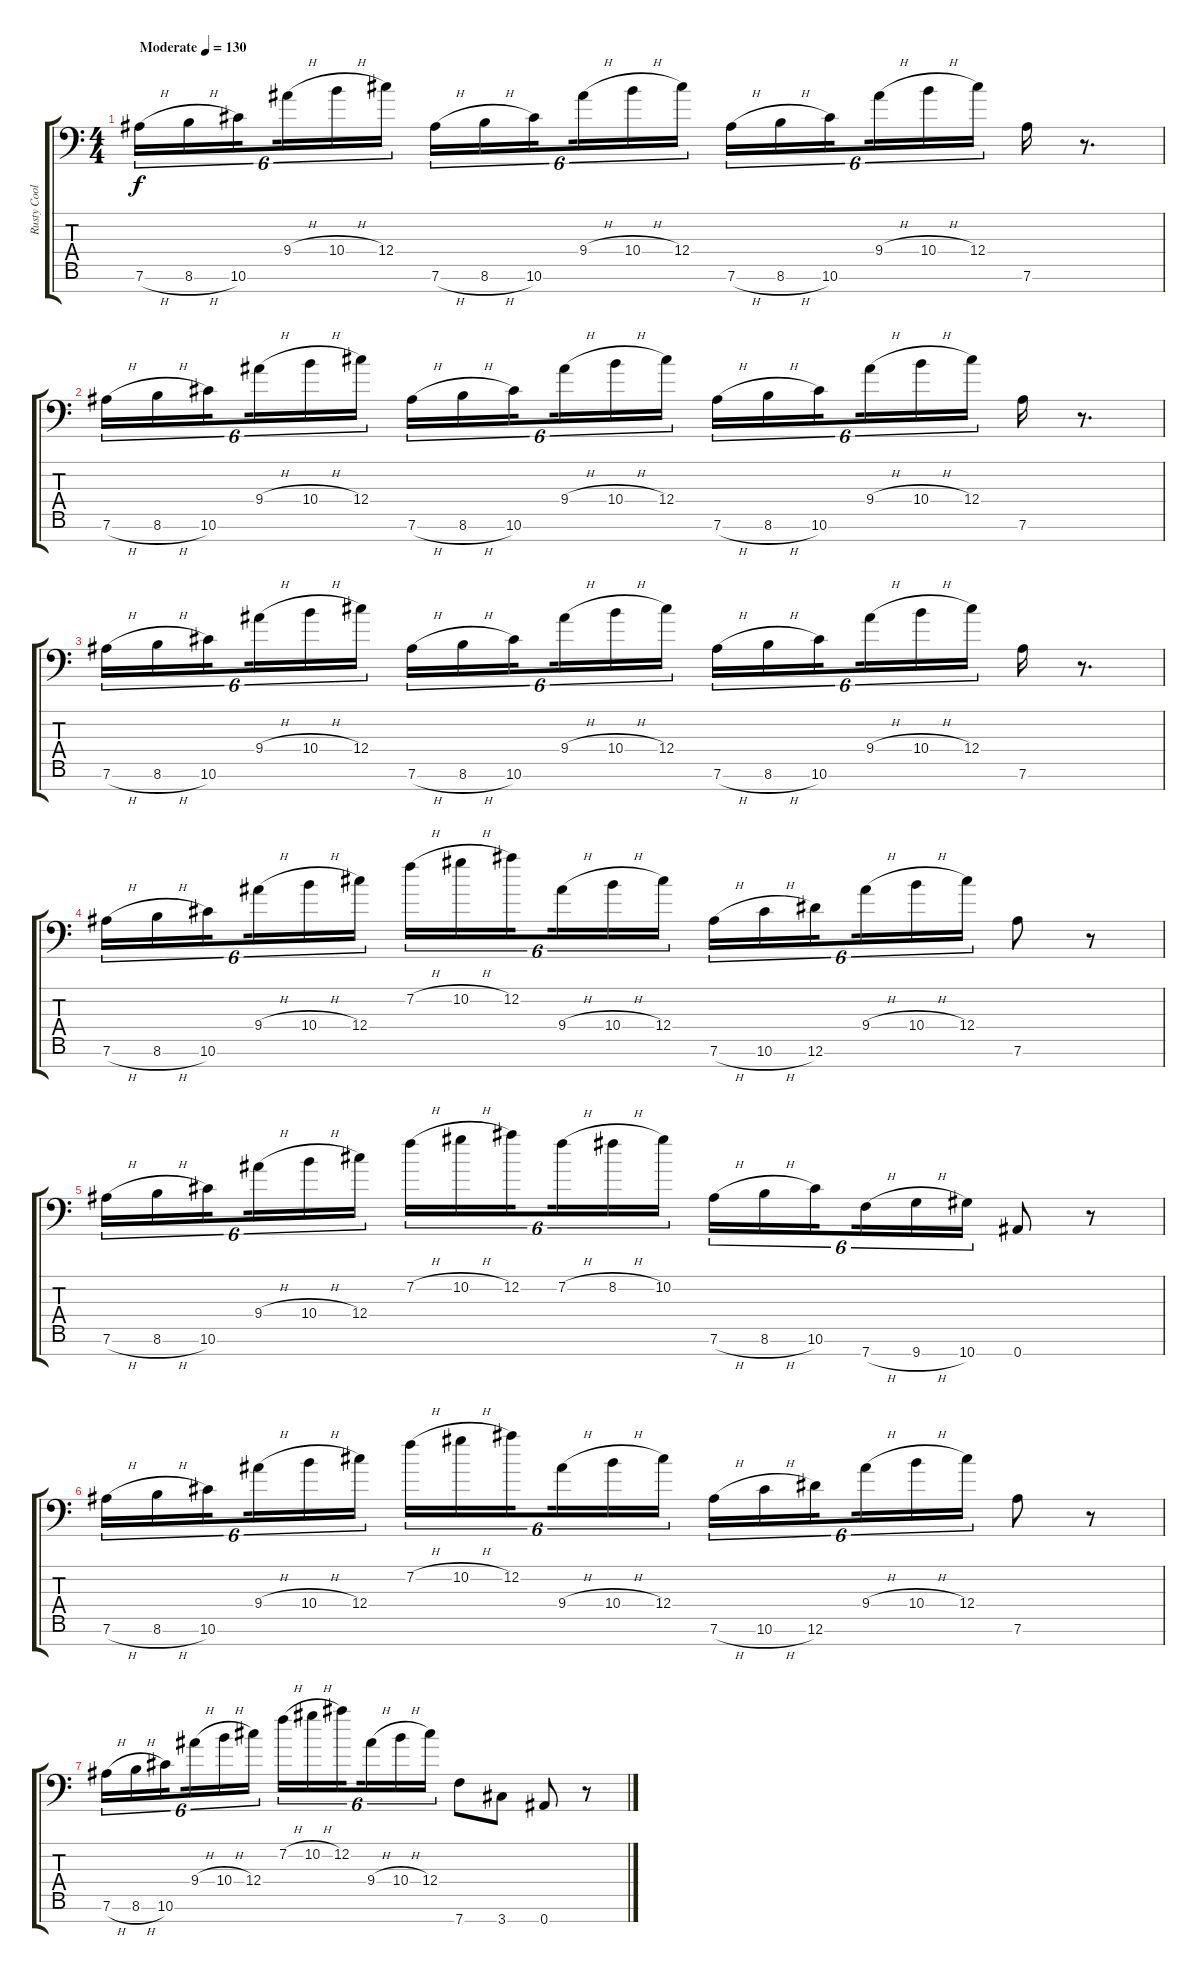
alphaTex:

\track ("Rusty Cooley" "Rusty Cool") {instrument distortionguitar}
\staff {score tabs}
\tuning (Eb4 Bb3 Gb3 Db3 Ab2 Eb2 Bb1) {hide}
\ts (4 4)
\tempo (130 "Moderate")
\clef f4
\ks c
7.6{h}.16{tu (6 4) dy f instrument distortionguitar} 8.6{h}.16{tu (6 4)} 10.6.16{tu (6 4) beam splitsecondary} 9.4{h}.16{tu (6 4)} 10.4{h}.16{tu (6 4)} 12.4.16{tu (6 4)} 7.6{h}.16{tu (6 4)} 8.6{h}.16{tu (6 4)} 10.6.16{tu (6 4) beam splitsecondary} 9.4{h}.16{tu (6 4)} 10.4{h}.16{tu (6 4)} 12.4.16{tu (6 4)} 7.6{h}.16{tu (6 4)} 8.6{h}.16{tu (6 4)} 10.6.16{tu (6 4) beam splitsecondary} 9.4{h}.16{tu (6 4)} 10.4{h}.16{tu (6 4)} 12.4.16{tu (6 4)} 7.6.16 r.8{d} |
7.6{h}.16{tu (6 4)} 8.6{h}.16{tu (6 4)} 10.6.16{tu (6 4) beam splitsecondary} 9.4{h}.16{tu (6 4)} 10.4{h}.16{tu (6 4)} 12.4.16{tu (6 4)} 7.6{h}.16{tu (6 4)} 8.6{h}.16{tu (6 4)} 10.6.16{tu (6 4) beam splitsecondary} 9.4{h}.16{tu (6 4)} 10.4{h}.16{tu (6 4)} 12.4.16{tu (6 4)} 7.6{h}.16{tu (6 4)} 8.6{h}.16{tu (6 4)} 10.6.16{tu (6 4) beam splitsecondary} 9.4{h}.16{tu (6 4)} 10.4{h}.16{tu (6 4)} 12.4.16{tu (6 4)} 7.6.16 r.8{d} |
7.6{h}.16{tu (6 4)} 8.6{h}.16{tu (6 4)} 10.6.16{tu (6 4) beam splitsecondary} 9.4{h}.16{tu (6 4)} 10.4{h}.16{tu (6 4)} 12.4.16{tu (6 4)} 7.6{h}.16{tu (6 4)} 8.6{h}.16{tu (6 4)} 10.6.16{tu (6 4) beam splitsecondary} 9.4{h}.16{tu (6 4)} 10.4{h}.16{tu (6 4)} 12.4.16{tu (6 4)} 7.6{h}.16{tu (6 4)} 8.6{h}.16{tu (6 4)} 10.6.16{tu (6 4) beam splitsecondary} 9.4{h}.16{tu (6 4)} 10.4{h}.16{tu (6 4)} 12.4.16{tu (6 4)} 7.6.16 r.8{d} |
7.6{h}.16{tu (6 4)} 8.6{h}.16{tu (6 4)} 10.6.16{tu (6 4) beam splitsecondary} 9.4{h}.16{tu (6 4)} 10.4{h}.16{tu (6 4)} 12.4.16{tu (6 4)} 7.2{h}.16{tu (6 4)} 10.2{h}.16{tu (6 4)} 12.2.16{tu (6 4) beam splitsecondary} 9.4{h}.16{tu (6 4)} 10.4{h}.16{tu (6 4)} 12.4.16{tu (6 4)} 7.6{h}.16{tu (6 4)} 10.6{h}.16{tu (6 4)} 12.6.16{tu (6 4) beam splitsecondary} 9.4{h}.16{tu (6 4)} 10.4{h}.16{tu (6 4)} 12.4.16{tu (6 4)} 7.6.8 r.8 |
7.6{h}.16{tu (6 4)} 8.6{h}.16{tu (6 4)} 10.6.16{tu (6 4) beam splitsecondary} 9.4{h}.16{tu (6 4)} 10.4{h}.16{tu (6 4)} 12.4.16{tu (6 4)} 7.2{h}.16{tu (6 4)} 10.2{h}.16{tu (6 4)} 12.2.16{tu (6 4) beam splitsecondary} 7.2{h}.16{tu (6 4)} 8.2{h}.16{tu (6 4)} 10.2.16{tu (6 4)} 7.6{h}.16{tu (6 4)} 8.6{h}.16{tu (6 4)} 10.6.16{tu (6 4) beam splitsecondary} 7.7{h}.16{tu (6 4)} 9.7{h}.16{tu (6 4)} 10.7.16{tu (6 4)} 0.7.8 r.8 |
7.6{h}.16{tu (6 4)} 8.6{h}.16{tu (6 4)} 10.6.16{tu (6 4) beam splitsecondary} 9.4{h}.16{tu (6 4)} 10.4{h}.16{tu (6 4)} 12.4.16{tu (6 4)} 7.2{h}.16{tu (6 4)} 10.2{h}.16{tu (6 4)} 12.2.16{tu (6 4) beam splitsecondary} 9.4{h}.16{tu (6 4)} 10.4{h}.16{tu (6 4)} 12.4.16{tu (6 4)} 7.6{h}.16{tu (6 4)} 10.6{h}.16{tu (6 4)} 12.6.16{tu (6 4) beam splitsecondary} 9.4{h}.16{tu (6 4)} 10.4{h}.16{tu (6 4)} 12.4.16{tu (6 4)} 7.6.8 r.8 |
7.6{h}.16{tu (6 4)} 8.6{h}.16{tu (6 4)} 10.6.16{tu (6 4) beam splitsecondary} 9.4{h}.16{tu (6 4)} 10.4{h}.16{tu (6 4)} 12.4.16{tu (6 4)} 7.2{h}.16{tu (6 4)} 10.2{h}.16{tu (6 4)} 12.2.16{tu (6 4) beam splitsecondary} 9.4{h}.16{tu (6 4)} 10.4{h}.16{tu (6 4)} 12.4.16{tu (6 4)} 7.7.8 3.7.8 0.7.8 r.8
